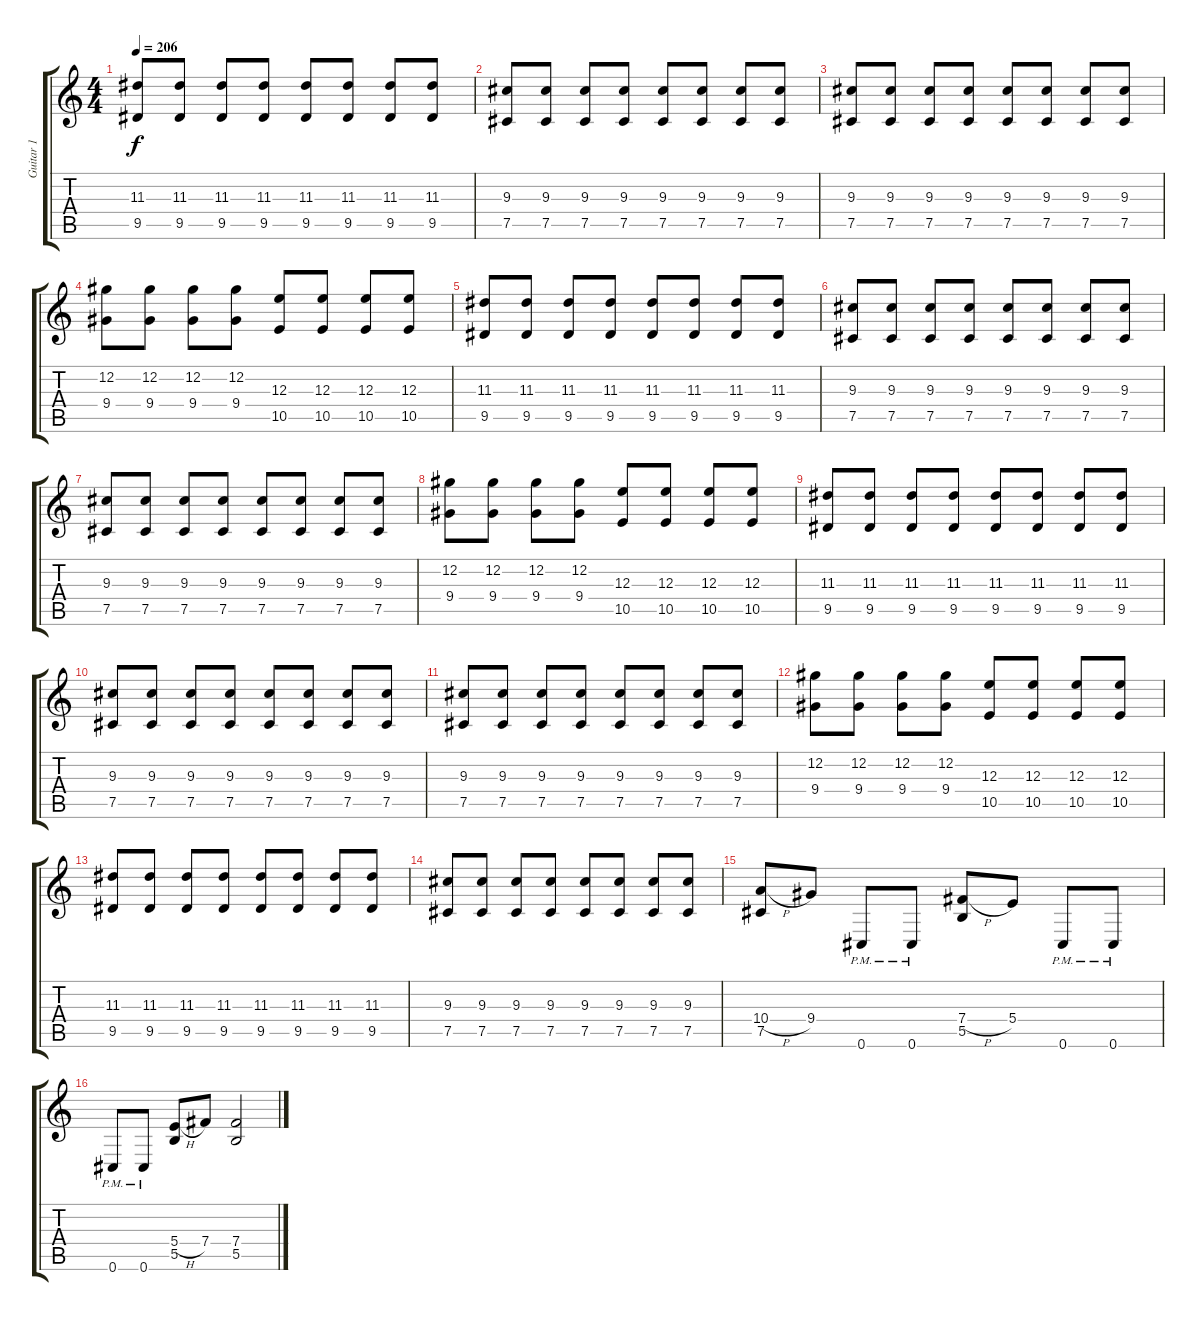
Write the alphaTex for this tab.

\track ("Guitar 1" "Guitar 1") {instrument distortionguitar}
\staff {score tabs}
\tuning (Db4 Ab3 E3 B2 Gb2 Db2) {hide}
\ts (4 4)
\tempo 206
\clef g2
\ks c
(11.3 9.5).8{dy f} (11.3 9.5).8 (11.3 9.5).8 (11.3 9.5).8 (11.3 9.5).8 (11.3 9.5).8 (11.3 9.5).8 (11.3 9.5).8 |
(9.3 7.5).8 (9.3 7.5).8 (9.3 7.5).8 (9.3 7.5).8 (9.3 7.5).8 (9.3 7.5).8 (9.3 7.5).8 (9.3 7.5).8 |
(9.3 7.5).8 (9.3 7.5).8 (9.3 7.5).8 (9.3 7.5).8 (9.3 7.5).8 (9.3 7.5).8 (9.3 7.5).8 (9.3 7.5).8 |
(12.2 9.4).8 (12.2 9.4).8 (12.2 9.4).8 (12.2 9.4).8 (12.3 10.5).8 (12.3 10.5).8 (12.3 10.5).8 (12.3 10.5).8 |
(11.3 9.5).8 (11.3 9.5).8 (11.3 9.5).8 (11.3 9.5).8 (11.3 9.5).8 (11.3 9.5).8 (11.3 9.5).8 (11.3 9.5).8 |
(9.3 7.5).8 (9.3 7.5).8 (9.3 7.5).8 (9.3 7.5).8 (9.3 7.5).8 (9.3 7.5).8 (9.3 7.5).8 (9.3 7.5).8 |
(9.3 7.5).8 (9.3 7.5).8 (9.3 7.5).8 (9.3 7.5).8 (9.3 7.5).8 (9.3 7.5).8 (9.3 7.5).8 (9.3 7.5).8 |
(12.2 9.4).8 (12.2 9.4).8 (12.2 9.4).8 (12.2 9.4).8 (12.3 10.5).8 (12.3 10.5).8 (12.3 10.5).8 (12.3 10.5).8 |
(11.3 9.5).8 (11.3 9.5).8 (11.3 9.5).8 (11.3 9.5).8 (11.3 9.5).8 (11.3 9.5).8 (11.3 9.5).8 (11.3 9.5).8 |
(9.3 7.5).8 (9.3 7.5).8 (9.3 7.5).8 (9.3 7.5).8 (9.3 7.5).8 (9.3 7.5).8 (9.3 7.5).8 (9.3 7.5).8 |
(9.3 7.5).8 (9.3 7.5).8 (9.3 7.5).8 (9.3 7.5).8 (9.3 7.5).8 (9.3 7.5).8 (9.3 7.5).8 (9.3 7.5).8 |
(12.2 9.4).8 (12.2 9.4).8 (12.2 9.4).8 (12.2 9.4).8 (12.3 10.5).8 (12.3 10.5).8 (12.3 10.5).8 (12.3 10.5).8 |
(11.3 9.5).8 (11.3 9.5).8 (11.3 9.5).8 (11.3 9.5).8 (11.3 9.5).8 (11.3 9.5).8 (11.3 9.5).8 (11.3 9.5).8 |
(9.3 7.5).8 (9.3 7.5).8 (9.3 7.5).8 (9.3 7.5).8 (9.3 7.5).8 (9.3 7.5).8 (9.3 7.5).8 (9.3 7.5).8 |
(10.4{h} 7.5).8 9.4.8 0.6{pm}.8 0.6{pm}.8 (7.4{h} 5.5).8 5.4.8 0.6{pm}.8 0.6{pm}.8 |
0.6{pm}.8 0.6{pm}.8 (5.4{h} 5.5).8 7.4.8 (7.4 5.5).2
